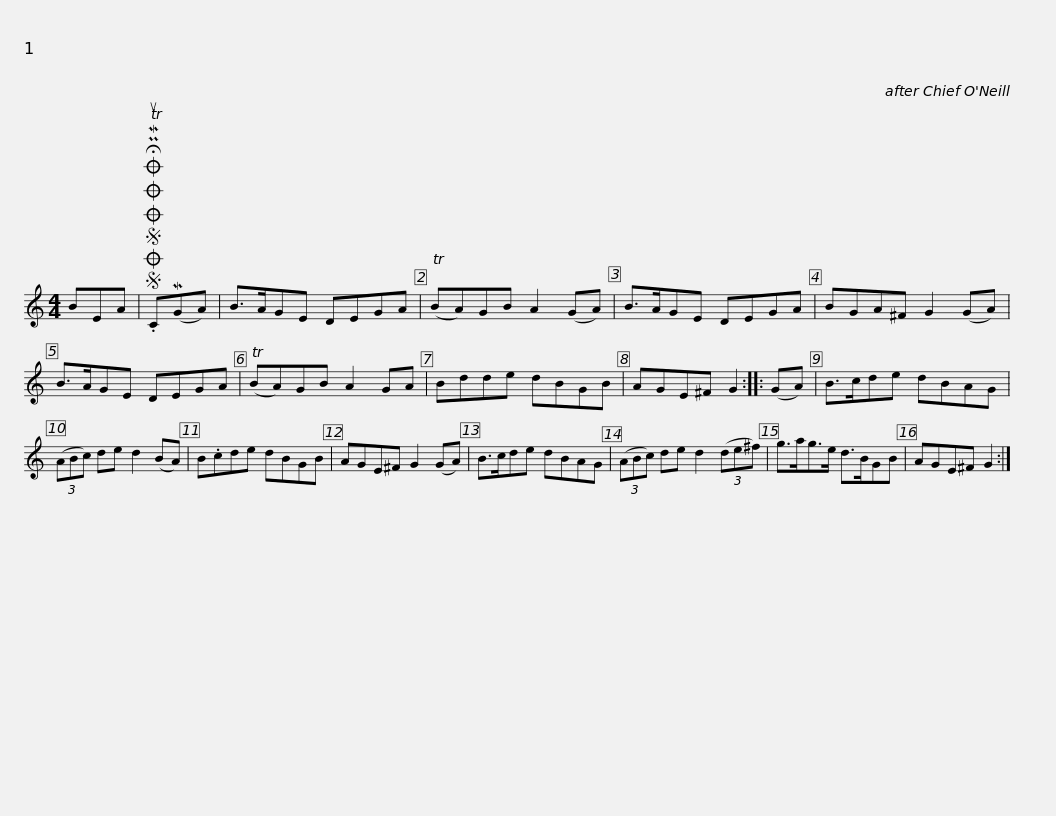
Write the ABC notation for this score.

X:1
L:1/8
M:4/4
I:linebreak $
K:C
V:1 treble
V:1
 BEA |SOSOOO .!fermata!PMTuC(MGA) | B>AGE DEGA | (TBA)GB A2 (GA) | B>AGE DEGA | %5
 BGA^F G2 (GA) |$ B>AGE DEGA | (TBA)GB A2 GA | Bdde dBGB | AGE^F G2 :: %10
 (GA) | B>cde dBAG |$ (3(ABc) de d2 (BA) | B.cde dBGB | AGE^F G2 (GA) | %15
 B>cde dBAG | (3(ABc) de d2 (3(de^f) |$ g>ag>e d>BGB | AGE^F G2 :| %19
